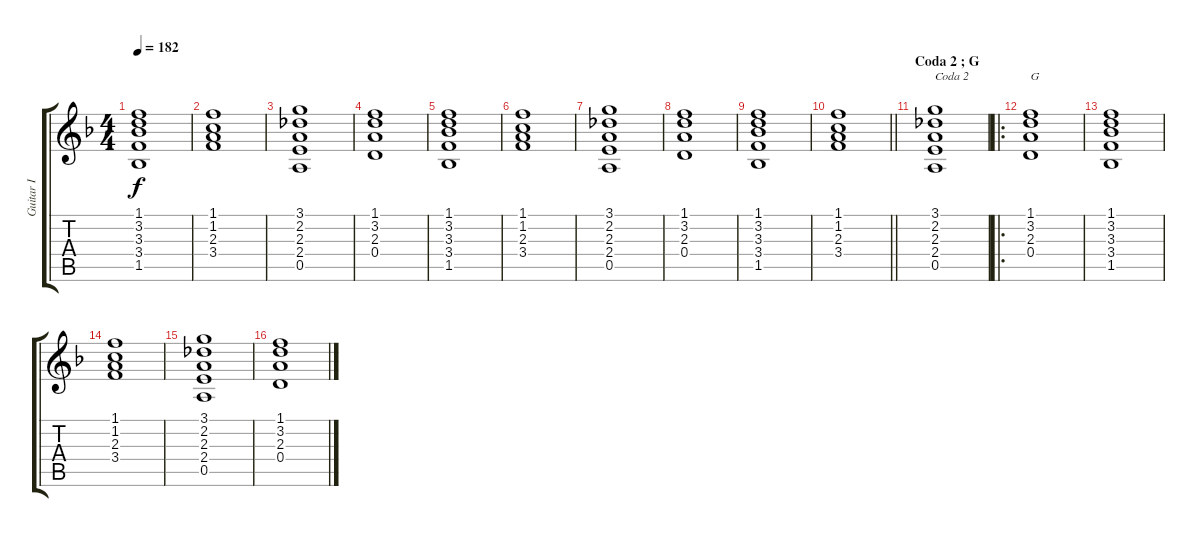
\track ("Guitar I" "Guitar I") {instrument overdrivenguitar}
\staff {score tabs}
\tuning (E4 B3 G3 D3 A2 E2) {hide}
\ts (4 4)
\tempo 182
\clef g2
\ks f
(1.1 3.2 3.3 3.4 1.5).1{dy f} |
(1.1 1.2 2.3 3.4).1 |
(3.1 2.2 2.3 2.4 0.5).1 |
(1.1 3.2 2.3 0.4).1 |
(1.1 3.2 3.3 3.4 1.5).1 |
(1.1 1.2 2.3 3.4).1 |
(3.1 2.2 2.3 2.4 0.5).1 |
(1.1 3.2 2.3 0.4).1 |
(1.1 3.2 3.3 3.4 1.5).1 |
\barLineRight lightlight
(1.1 1.2 2.3 3.4).1 |
\section ("" "Coda 2 ; G")
(3.1 2.2 2.3 2.4 0.5).1{txt "Coda 2"} |
\ro
(1.1 3.2 2.3 0.4).1{txt "G"} |
(1.1 3.2 3.3 3.4 1.5).1 |
(1.1 1.2 2.3 3.4).1 |
(3.1 2.2 2.3 2.4 0.5).1 |
(1.1 3.2 2.3 0.4).1
